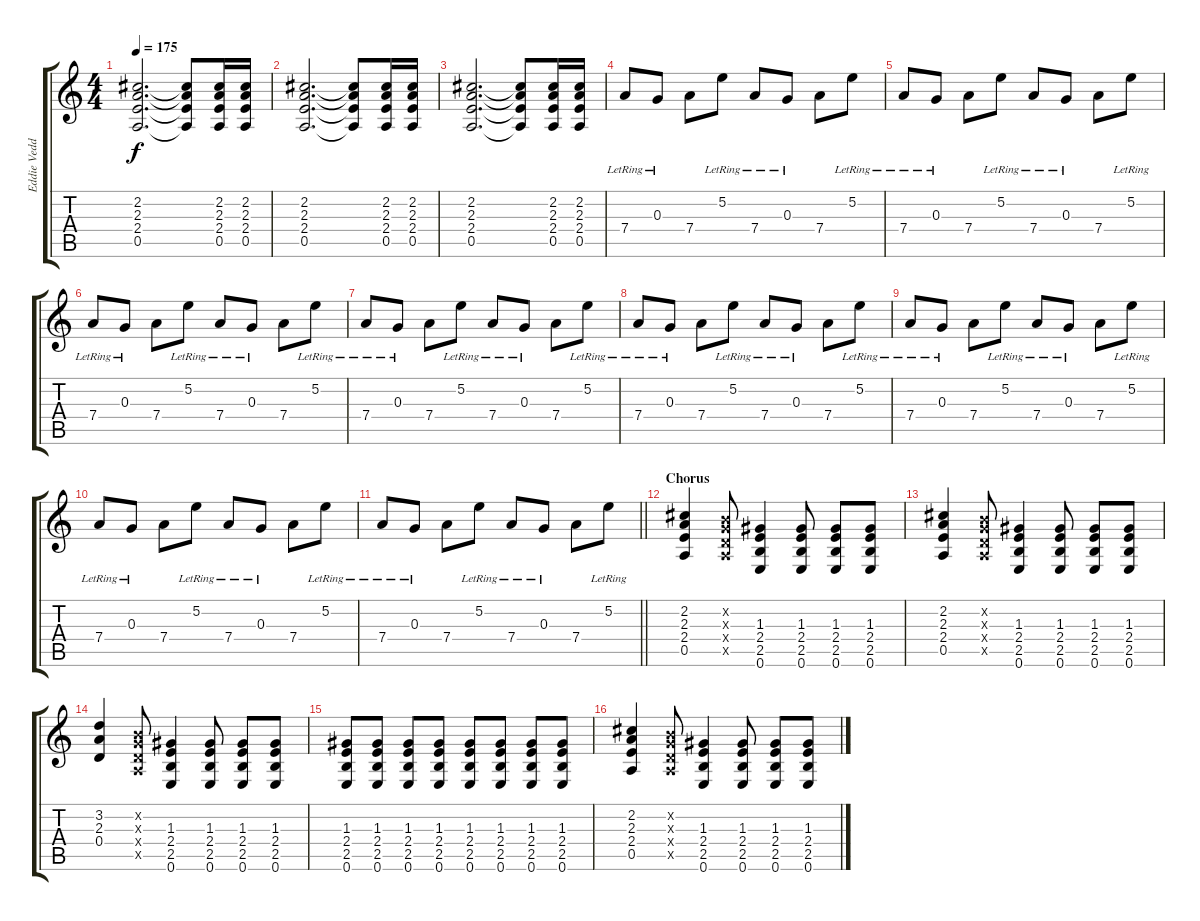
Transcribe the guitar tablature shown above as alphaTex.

\track ("Eddie Vedder" "Eddie Vedd") {instrument distortionguitar}
\staff {score tabs}
\tuning (E4 B3 G3 D3 A2 E2) {hide}
\ts (4 4)
\tempo 175
\clef g2
\ks c
(2.2 2.3 2.4 0.5).2{d dy f} (2.2{t} 2.3{t} 2.4{t} 0.5{t}).8 (2.2 2.3 2.4 0.5).16 (2.2 2.3 2.4 0.5).16 |
(2.2 2.3 2.4 0.5).2{d} (2.2{t} 2.3{t} 2.4{t} 0.5{t}).8 (2.2 2.3 2.4 0.5).16 (2.2 2.3 2.4 0.5).16 |
(2.2 2.3 2.4 0.5).2{d} (2.2{t} 2.3{t} 2.4{t} 0.5{t}).8 (2.2 2.3 2.4 0.5).16 (2.2 2.3 2.4 0.5).16 |
7.4{lr}.8 0.3{lr}.8 7.4.8 5.2{lr}.8 7.4{lr}.8 0.3{lr}.8 7.4.8 5.2{lr}.8 |
7.4{lr}.8 0.3{lr}.8 7.4.8 5.2{lr}.8 7.4{lr}.8 0.3{lr}.8 7.4.8 5.2{lr}.8 |
7.4{lr}.8 0.3{lr}.8 7.4.8 5.2{lr}.8 7.4{lr}.8 0.3{lr}.8 7.4.8 5.2{lr}.8 |
7.4{lr}.8 0.3{lr}.8 7.4.8 5.2{lr}.8 7.4{lr}.8 0.3{lr}.8 7.4.8 5.2{lr}.8 |
7.4{lr}.8 0.3{lr}.8 7.4.8 5.2{lr}.8 7.4{lr}.8 0.3{lr}.8 7.4.8 5.2{lr}.8 |
7.4{lr}.8 0.3{lr}.8 7.4.8 5.2{lr}.8 7.4{lr}.8 0.3{lr}.8 7.4.8 5.2{lr}.8 |
7.4{lr}.8 0.3{lr}.8 7.4.8 5.2{lr}.8 7.4{lr}.8 0.3{lr}.8 7.4.8 5.2{lr}.8 |
\barLineRight lightlight
7.4{lr}.8 0.3{lr}.8 7.4.8 5.2{lr}.8 7.4{lr}.8 0.3{lr}.8 7.4.8 5.2{lr}.8 |
\section ("" "Chorus")
(2.2 2.3 2.4 0.5).4 (0.2{x} 0.3{x} 0.4{x} 0.5{x}).8 (1.3 2.4 2.5 0.6).4 (1.3 2.4 2.5 0.6).8 (1.3 2.4 2.5 0.6).8 (1.3 2.4 2.5 0.6).8 |
(2.2 2.3 2.4 0.5).4 (0.2{x} 0.3{x} 0.4{x} 0.5{x}).8 (1.3 2.4 2.5 0.6).4 (1.3 2.4 2.5 0.6).8 (1.3 2.4 2.5 0.6).8 (1.3 2.4 2.5 0.6).8 |
(3.2 2.3 0.4).4 (0.2{x} 0.3{x} 0.4{x} 0.5{x}).8 (1.3 2.4 2.5 0.6).4 (1.3 2.4 2.5 0.6).8 (1.3 2.4 2.5 0.6).8 (1.3 2.4 2.5 0.6).8 |
(1.3 2.4 2.5 0.6).8 (1.3 2.4 2.5 0.6).8 (1.3 2.4 2.5 0.6).8 (1.3 2.4 2.5 0.6).8 (1.3 2.4 2.5 0.6).8 (1.3 2.4 2.5 0.6).8 (1.3 2.4 2.5 0.6).8 (1.3 2.4 2.5 0.6).8 |
(2.2 2.3 2.4 0.5).4 (0.2{x} 0.3{x} 0.4{x} 0.5{x}).8 (1.3 2.4 2.5 0.6).4 (1.3 2.4 2.5 0.6).8 (1.3 2.4 2.5 0.6).8 (1.3 2.4 2.5 0.6).8
